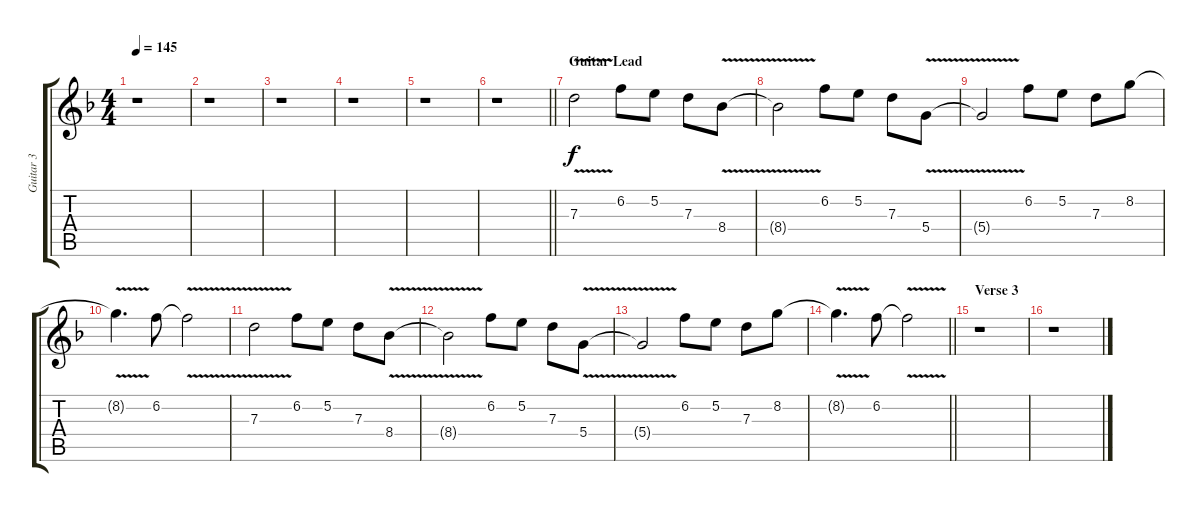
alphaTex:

\track ("Guitar 3" "Guitar 3") {instrument electricguitarjazz}
\staff {score tabs}
\tuning (E4 B3 G3 D3 A2 E2) {hide}
\ts (4 4)
\tempo 145
\clef g2
\ks f
r.1{dy f} |
r.1 |
r.1 |
r.1 |
r.1 |
\barLineRight lightlight
r.1 |
\section ("" "Guitar Lead")
7.3{v}.2 6.2.8 5.2.8 7.3.8 8.4{v}.8 |
8.4{t}.2 6.2.8 5.2.8 7.3.8 5.4{v}.8 |
5.4{t}.2 6.2.8 5.2.8 7.3.8 8.2.8 |
8.2{v t}.4{d} 6.2.8 6.2{v t}.2 |
7.3{v}.2 6.2.8 5.2.8 7.3.8 8.4{v}.8 |
8.4{t}.2 6.2.8 5.2.8 7.3.8 5.4{v}.8 |
5.4{t}.2 6.2.8 5.2.8 7.3.8 8.2.8 |
\barLineRight lightlight
8.2{v t}.4{d} 6.2.8 6.2{v t}.2 |
\section ("" "Verse 3")
r.1 |
r.1
